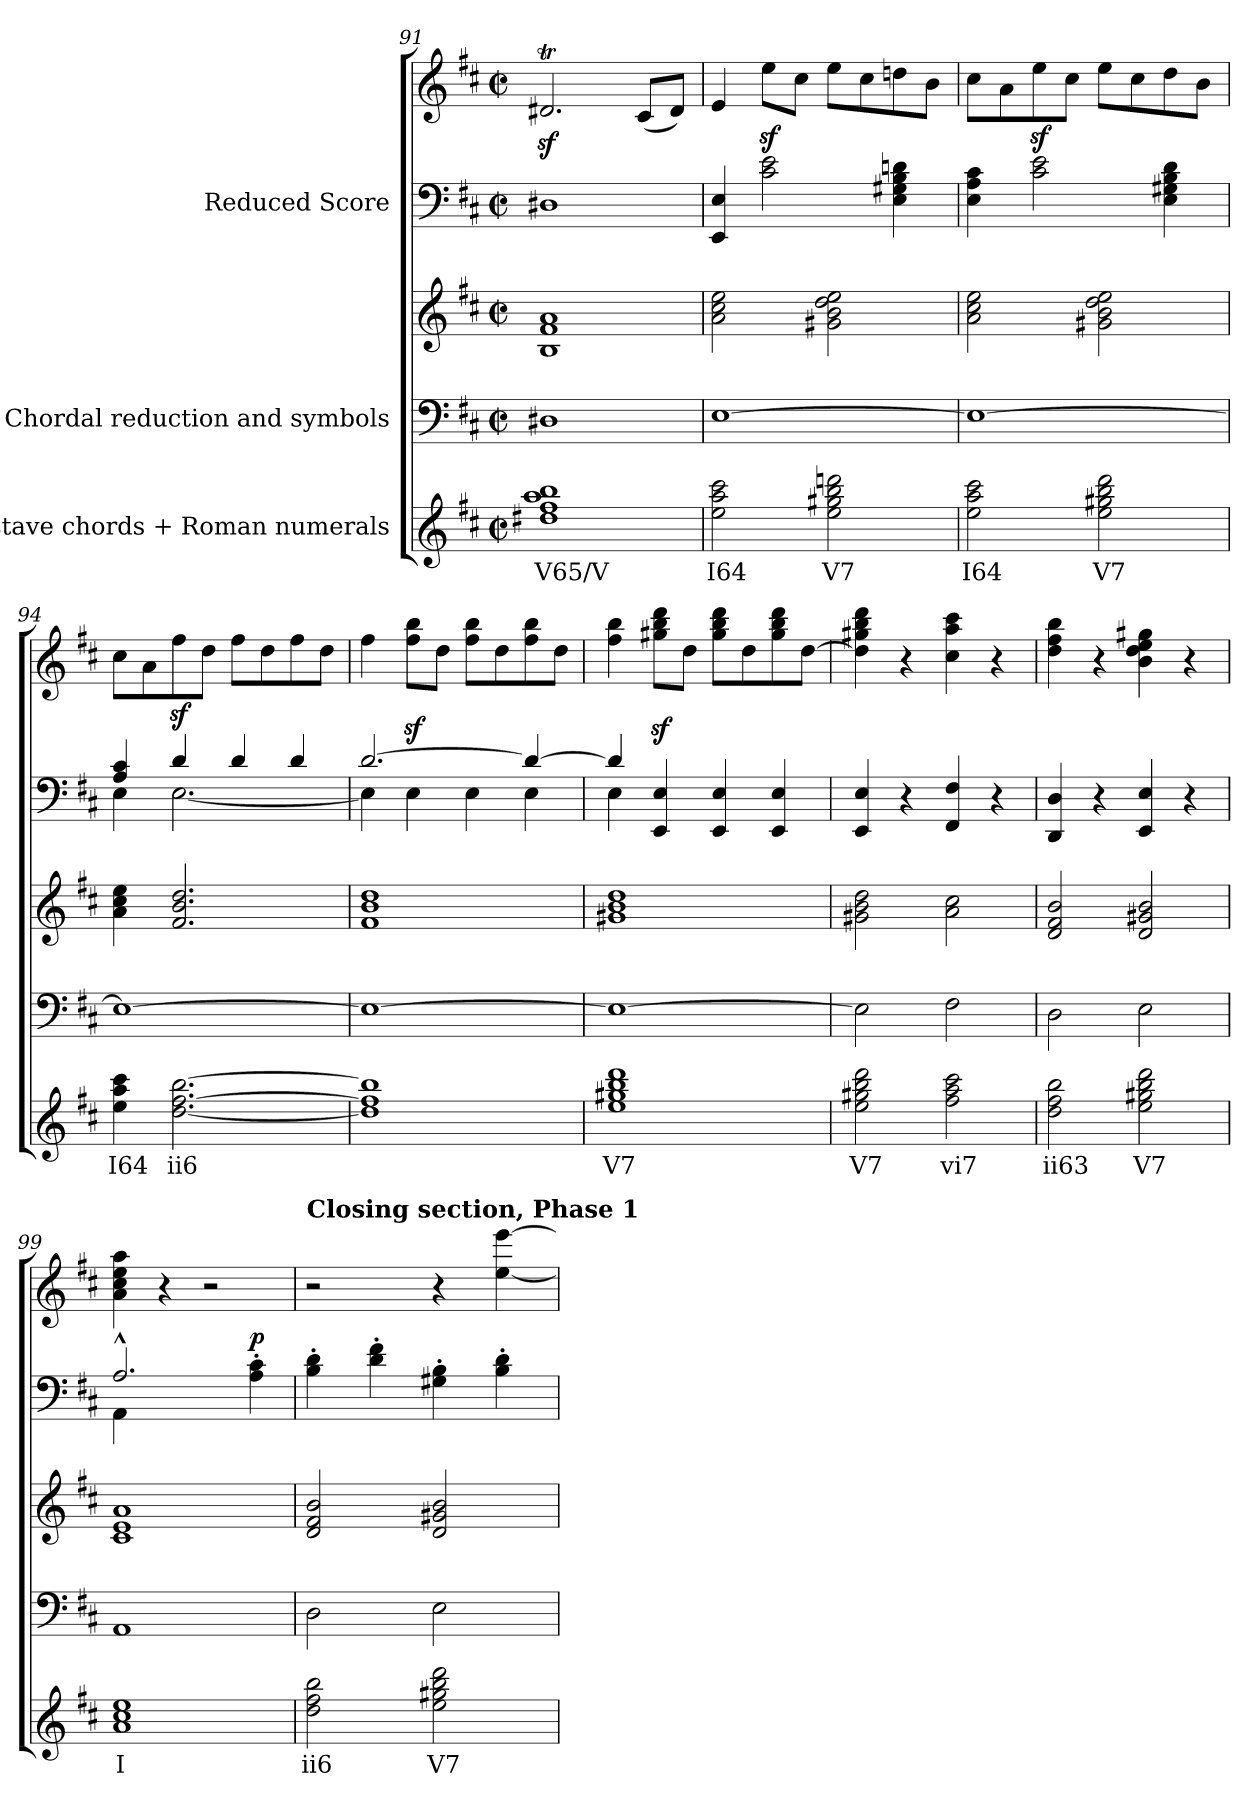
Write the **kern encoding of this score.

**kern	**text	**kern	**kern	**kern	**kern	**dynam
*part3	*part3	*part2	*part2	*part1	*part1	*part1
*staff5	*staff5	*staff4	*staff3	*staff2	*staff1	*staff1/2
*I"One-stave chords + Roman numerals	*	*I"Chordal reduction and symbols	*	*I"Reduced Score	*	*
*clefG2	*	*clefF4	*clefG2	*clefF4	*clefG2	*
*k[f#c#]	*	*k[f#c#]	*k[f#c#]	*k[f#c#]	*k[f#c#]	*
*	*	*D:	*D:	*D:	*D:	*
*M2/2	*	*M2/2	*M2/2	*M2/2	*M2/2	*
*met(c|)	*	*met(c|)	*met(c|)	*met(c|)	*met(c|)	*
=91	=91	=91	=91	=91	=91	=91
!	!LO:LY:b	!	!	!	!	!
1dd#X 1ff# 1aa 1bb	V65/V	1D#X	1B 1f# 1a	1D#X	2.d#Xz<t/	.
.	.	.	.	.	(<8c#/L	.
.	.	.	.	.	8d#/J)	.
=92	=92	=92	=92	=92	=92	=92
!	!LO:LY:b	!	!	!	!	!
2ee\ 2aa\ 2ccc#\	I64	[1E	2a\ 2cc#\ 2ee\	4EE/ 4E/	4e/	.
.	.	.	.	2c#\ 2e\	8eez<\L	.
.	.	.	.	.	8cc#\J	.
!	!LO:LY:b	!	!	!	!	!
2ee\ 2gg#X\ 2bb\ 2dddn\	V7	.	2g#X\ 2b\ 2dd\ 2ee\	.	8ee\L	.
.	.	.	.	.	8cc#\	.
.	.	.	.	4E\ 4G#X\ 4B\ 4dn\	8ddn\	.
.	.	.	.	.	8b\J	.
=93	=93	=93	=93	=93	=93	=93
!	!LO:LY:b	!	!	!	!	!
2ee\ 2aa\ 2ccc#\	I64	1E_	2a\ 2cc#\ 2ee\	4E\ 4A\ 4c#\	8cc#\L	.
.	.	.	.	.	8a\	.
.	.	.	.	2c#\ 2e\	8eez<\	.
.	.	.	.	.	8cc#\J	.
!	!LO:LY:b	!	!	!	!	!
2ee\ 2gg#X\ 2bb\ 2ddd\	V7	.	2g#X\ 2b\ 2dd\ 2ee\	.	8ee\L	.
.	.	.	.	.	8cc#\	.
.	.	.	.	4E\ 4G#X\ 4B\ 4d\	8dd\	.
.	.	.	.	.	8b\J	.
!!LO:LB:g=z
=94	=94	=94	=94	=94	=94	=94
!	!LO:LY:b	!	!	!	!	!
*	*	*	*	*^	*	*
4ee\ 4aa\ 4ccc#\	I64	1E_	4a\ 4cc#\ 4ee\	4A/ 4c#/	4E\	8cc#\L	.
.	.	.	.	.	.	8a\	.
!	!LO:LY:b	!	!	!	!	!	!
[2.dd\ [2.ff#\ [2.bb\	ii6	.	2.f#/ 2.b/ 2.dd/	4d/	[2.E\	8ff#z<\	.
.	.	.	.	.	.	8dd\J	.
.	.	.	.	4d/	.	8ff#\L	.
.	.	.	.	.	.	8dd\	.
.	.	.	.	4d/	.	8ff#\	.
.	.	.	.	.	.	8dd\J	.
=95	=95	=95	=95	=95	=95	=95	=95
1dd] 1ff#] 1bb]	.	1E_	1f# 1b 1dd	[2.d/	4E\]	4ff#\	.
.	.	.	.	.	4E\	8ff#\z< 8bb\z<L	.
.	.	.	.	.	.	8dd\J	.
.	.	.	.	.	4E\	8ff#\ 8bb\L	.
.	.	.	.	.	.	8dd\	.
.	.	.	.	4d/_	4E\	8ff#\ 8bb\	.
.	.	.	.	.	.	8dd\J	.
=96	=96	=96	=96	=96	=96	=96	=96
!	!LO:LY:b	!	!	!	!	!	!
1ee 1gg#X 1bb 1ddd	V7	1E_	1g#X 1b 1dd	4d/]	4E\	4ff#\ 4bb\	.
.	.	.	.	4EE/ 4E/	2.ryy	8gg#X\z< 8bb\z< 8ddd\z<L	.
.	.	.	.	.	.	8dd\J	.
.	.	.	.	4EE/ 4E/	.	8gg#\ 8bb\ 8ddd\L	.
.	.	.	.	.	.	8dd\	.
.	.	.	.	4EE/ 4E/	.	8gg#\ 8bb\ 8ddd\	.
.	.	.	.	.	.	[8dd\J	.
*	*	*	*	*v	*v	*	*
=97	=97	=97	=97	=97	=97	=97
!	!LO:LY:b	!	!	!	!	!
2ee\ 2gg#X\ 2bb\ 2ddd\	V7	2E\]	2g#X\ 2b\ 2dd\	4EE/ 4E/	4dd\] 4gg#X\ 4bb\ 4ddd\	.
.	.	.	.	4r	4r	.
!	!LO:LY:b	!	!	!	!	!
2ff#\ 2aa\ 2ccc#\	vi7	2F#\	2a\ 2cc#\	4FF#/ 4F#/	4cc#\ 4aa\ 4ccc#\	.
.	.	.	.	4r	4r	.
=98	=98	=98	=98	=98	=98	=98
!	!LO:LY:b	!	!	!	!	!
2dd\ 2ff#\ 2bb\	ii63	2D\	2d/ 2f#/ 2b/	4DD/ 4D/	4dd\ 4ff#\ 4bb\	.
.	.	.	.	4r	4r	.
!	!LO:LY:b	!	!	!	!	!
2ee\ 2gg#X\ 2bb\ 2ddd\	V7	2E\	2d/ 2g#X/ 2b/	4EE/ 4E/	4b\ 4dd\ 4ee\ 4gg#X\	.
.	.	.	.	4r	4r	.
!!LO:PB:g=z
=99	=99	=99	=99	=99	=99	=99
!	!LO:LY:b	!	!	!	!	!
*	*	*	*^	*^	*	*
1a 1cc# 1ee	I	1AA	1e 1a	1c#	2.A^^/	4AA\	4a\ 4cc#\ 4ee\ 4aa\	.
.	.	.	.	.	.	2.ryy	4r	.
.	.	.	.	.	.	.	2r	.
!	!	!	!	!	!	!	!	!LO:DY:a=2
.	.	.	.	.	4A\' 4c#\'	.	.	p
*	*	*	*v	*v	*	*	*	*
*	*	*	*	*v	*v	*	*
=100	=100	=100	=100	=100	=100	=100
!	!	!	!	!	!LO:TX:a:B:t=Closing section, Phase 1	!
!	!LO:LY:b	!	!	!	!	!
2dd\ 2ff#\ 2bb\	ii6	2D\	2d/ 2f#/ 2b/	4B\' 4d\'	2r	.
.	.	.	.	4d\' 4f#\'	.	.
!	!LO:LY:b	!	!	!	!	!
2ee\ 2gg#X\ 2bb\ 2ddd\	V7	2E\	2d/ 2g#X/ 2b/	4G#X\' 4B\'	4r	.
.	.	.	.	4B\' 4d\'	[4ee\ [4eee\	.
=	=	=	=	=	=	=
*-	*-	*-	*-	*-	*-	*-
